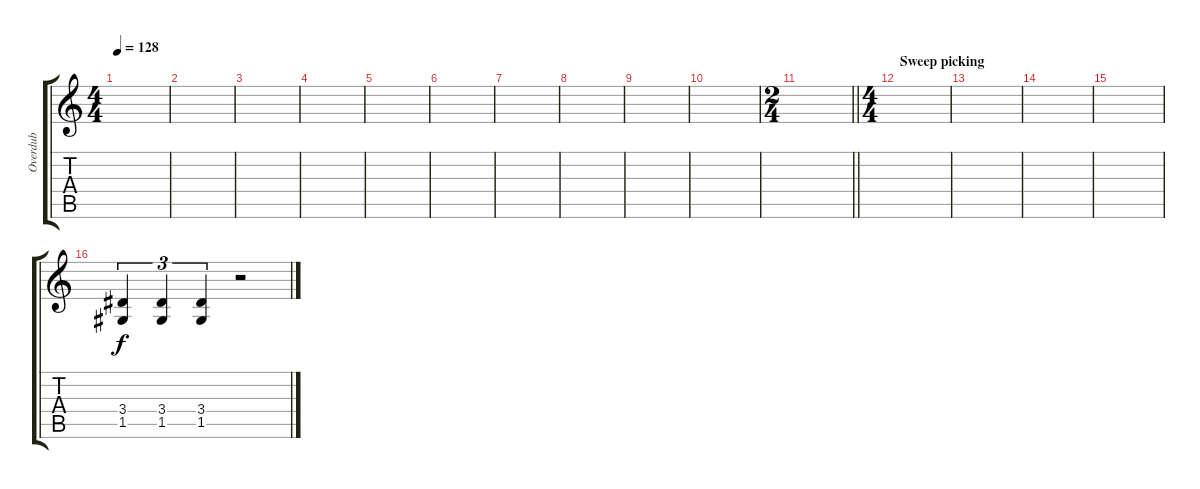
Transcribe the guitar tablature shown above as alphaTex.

\track ("Overdub" "Overdub") {instrument distortionguitar}
\staff {score tabs}
\tuning (D4 A3 F3 C3 G2 C2) {hide}
\ts (4 4)
\tempo 128
\clef g2
\ks c
|
|
|
|
|
|
|
|
|
|
\ts (2 4)
\barLineRight lightlight
|
\ts (4 4)
\section ("" "Sweep picking")
|
|
|
|
(3.4 1.5).4{tu (3 2) dy f} (3.4 1.5).4{tu (3 2)} (3.4 1.5).4{tu (3 2)} r.2
